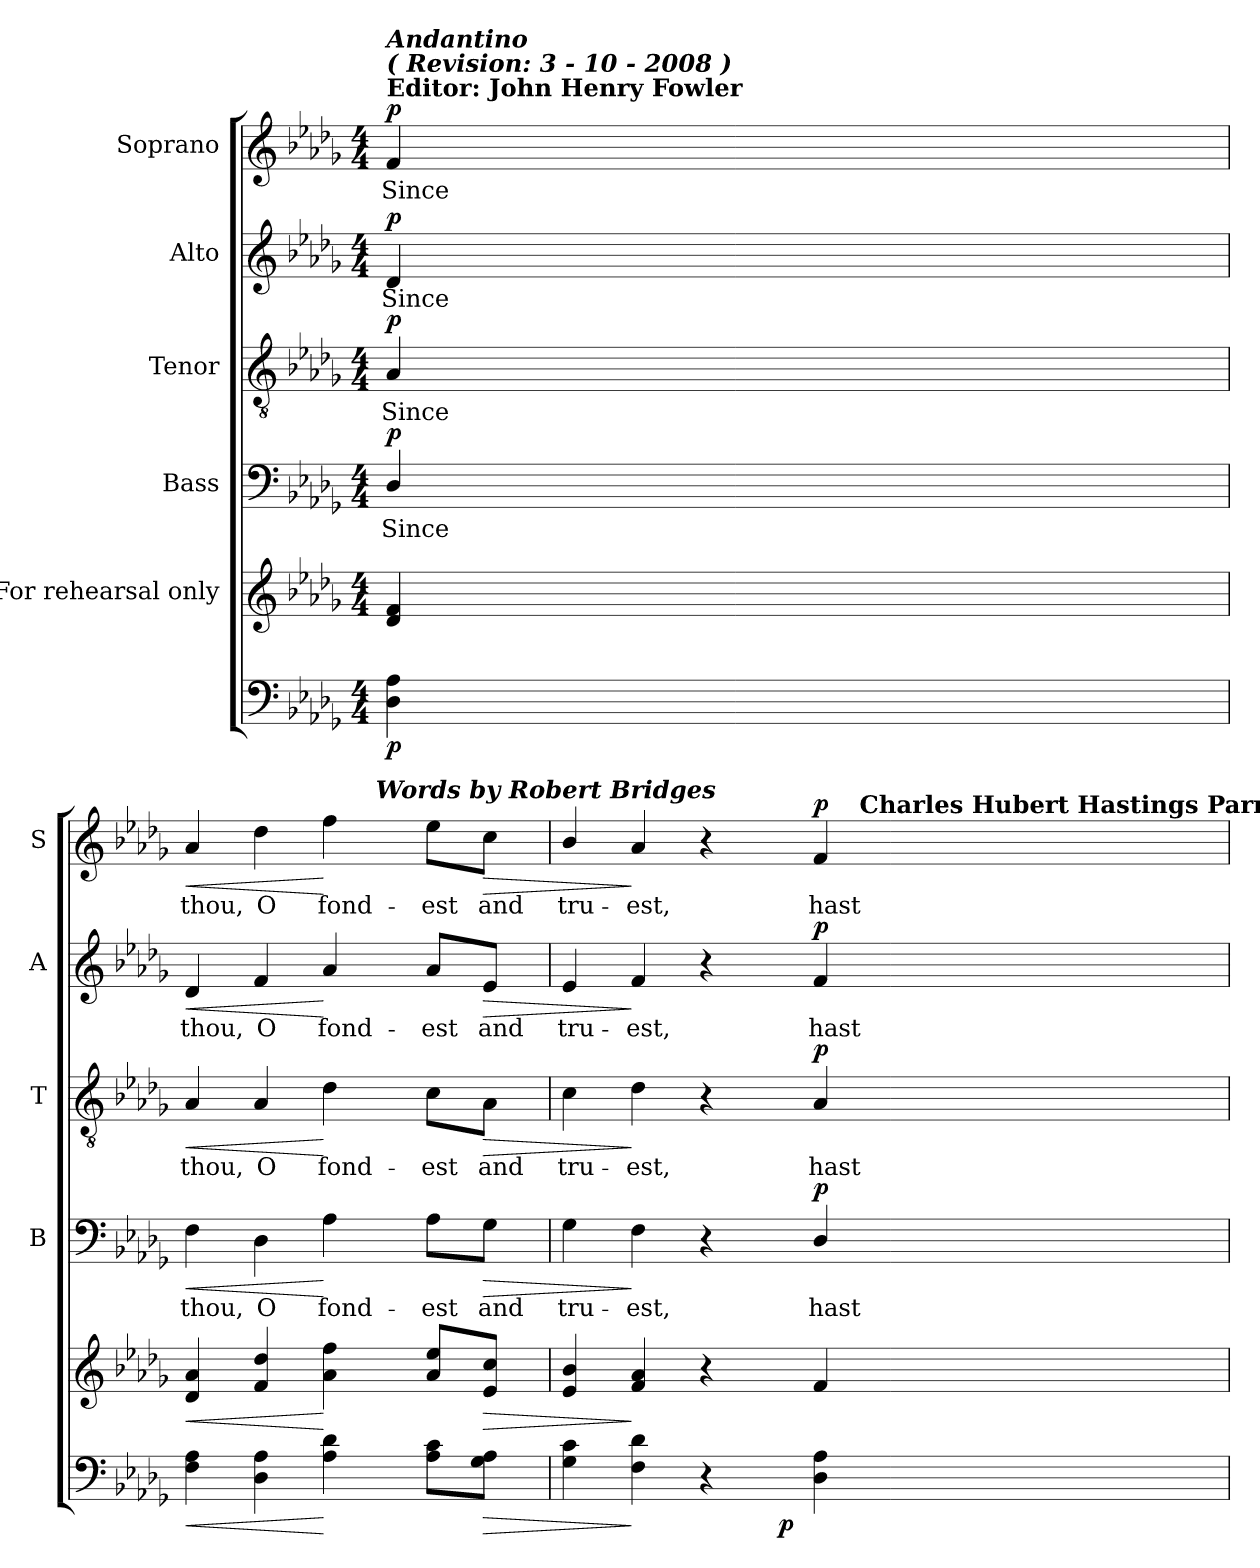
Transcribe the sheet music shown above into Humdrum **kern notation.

**kern	**dynam	**kern	**dynam	**kern	**text	**dynam	**kern	**text	**dynam	**kern	**text	**dynam	**kern	**text	**dynam
*part6	*part6	*part5	*part5	*part4	*part4	*part4	*part3	*part3	*part3	*part2	*part2	*part2	*part1	*part1	*part1
*staff6	*staff6	*staff5	*staff5	*staff4	*staff4	*staff4	*staff3	*staff3	*staff3	*staff2	*staff2	*staff2	*staff1	*staff1	*staff1
*	*	*I"For  rehearsal  only	*	*I"Bass	*	*	*I"Tenor	*	*	*I"Alto	*	*	*I"Soprano	*	*
*	*	*	*	*I'B	*	*	*I'T	*	*	*I'A	*	*	*I'S	*	*
!!LO:PB:g=z
*clefF4	*	*clefG2	*	*clefF4	*	*	*clefGv2	*	*	*clefG2	*	*	*clefG2	*	*
*	*	*	*	*	*	*	*ITrd7c12	*	*	*	*	*	*	*	*
*k[b-e-a-d-g-]	*	*k[b-e-a-d-g-]	*	*k[b-e-a-d-g-]	*	*	*k[b-e-a-d-g-]	*	*	*k[b-e-a-d-g-]	*	*	*k[b-e-a-d-g-]	*	*
*D-:	*	*D-:	*	*D-:	*	*	*D-:	*	*	*D-:	*	*	*D-:	*	*
*M4/4	*	*M4/4	*	*M4/4	*	*	*M4/4	*	*	*M4/4	*	*	*M4/4	*	*
*MM92	*	*MM92	*	*MM92	*	*	*MM92	*	*	*MM92	*	*	*MM92	*	*
=1	=1	=1	=1	=1	=1	=1	=1	=1	=1	=1	=1	=1	=1	=1	=1
!	!	!	!	!	!LO:LY:b:color=#000000	!	!	!	!	!	!	!	!	!	!
!	!	!	!	!	!	!	!	!LO:LY:b:color=#000000	!	!	!	!	!	!	!
!	!	!	!	!	!	!	!	!	!	!	!LO:LY:b:color=#000000	!	!	!	!
!	!	!	!	!	!	!	!	!	!	!	!	!	!LO:TX:a:B:t=Editor&colon; John Henry Fowler	!	!
!	!	!	!	!	!	!	!	!	!	!	!	!	!LO:TX:a:Bi:t=(  Revision&colon;   3 - 10 - 2008  )	!	!
!	!	!	!	!	!	!	!	!	!	!	!	!	!LO:TX:a:Bi:t=Andantino	!	!
!	!	!	!	!	!	!	!	!	!	!	!	!	!	!LO:LY:b:color=#000000	!
4D-i\ 4A-i	p	4d-i/ 4fi	.	4D-i/	Since	p	4AA-i/	Since	p	4d-i/	Since	p	4fi/	Since	p
=1	=1	=1	=1	=1	=1	=1	=1	=1	=1	=1	=1	=1	=1	=1	=1
!	!LO:HP:b	!	!LO:HP:b	!	!	!	!	!	!	!	!	!	!	!	!
!	!	!	!	!	!LO:LY:b:color=#000000	!LO:HP:b	!	!	!	!	!	!	!	!	!
!	!	!	!	!	!	!	!	!LO:LY:b:color=#000000	!LO:HP:b	!	!	!	!	!	!
!	!	!	!	!	!	!	!	!	!	!	!LO:LY:b:color=#000000	!LO:HP:b	!	!	!
!	!	!	!	!	!	!	!	!	!	!	!	!	!	!LO:LY:b:color=#000000	!LO:HP:b
*	*	*	*	*	*	*	*	*	*	*	*	*	*^	*	*
4Fi\ 4A-i	<	4d-i/ 4a-i	<	4Fi\	thou,	<	4AA-i/	thou,	<	4d-i/	thou,	<	4a-i/	2ryy	thou,	<
!	!	!	!	!	!LO:LY:b:color=#000000	!	!	!	!	!	!	!	!	!	!	!
!	!	!	!	!	!	!	!	!LO:LY:b:color=#000000	!	!	!	!	!	!	!	!
!	!	!	!	!	!	!	!	!	!	!	!LO:LY:b:color=#000000	!	!	!	!	!
!	!	!	!	!	!	!	!	!	!	!	!	!	!	!	!LO:LY:b:color=#000000	!
4D-i\ 4A-i	.	4fi/ 4dd-i	.	4D-i\	O	.	4AA-i/	O	.	4fi/	O	.	4dd-i\	.	O	.
!	!	!	!	!	!LO:LY:b:color=#000000	!	!	!	!	!	!	!	!	!	!	!
!	!	!	!	!	!	!	!	!LO:LY:b:color=#000000	!	!	!	!	!	!	!	!
!	!	!	!	!	!	!	!	!	!	!	!LO:LY:b:color=#000000	!	!	!	!	!
!	!	!	!	!	!	!	!	!	!	!	!	!	!	!	!LO:LY:b:color=#000000	!
4A-i\ 4d-i	[	4a-i\ 4ffi	[	4A-i\	fond-	[	4D-i\	fond-	[	4a-i/	fond-	[	4ffi\	16ryy	fond-	[
.	.	.	.	.	.	.	.	.	.	.	.	.	.	32ryy	.	.
.	.	.	.	.	.	.	.	.	.	.	.	.	.	512.ryy	.	.
!	!	!	!	!	!	!	!	!	!	!	!	!	!	!LO:TX:a:Bi:t=Words by Robert Bridges	!	!
.	.	.	.	.	.	.	.	.	.	.	.	.	.	4ryy	.	.
!	!	!	!	!	!LO:LY:b:color=#000000	!	!	!	!	!	!	!	!	!	!	!
!	!	!	!	!	!	!	!	!LO:LY:b:color=#000000	!	!	!	!	!	!	!	!
!	!	!	!	!	!	!	!	!	!	!	!LO:LY:b:color=#000000	!	!	!	!	!
!	!	!	!	!	!	!	!	!	!	!	!	!	!	!	!LO:LY:b:color=#000000	!
8A-i\ 8ciL	.	8a-i/ 8ee-iL	.	8A-i\L	-est	.	8Ci\L	-est	.	8a-i/L	-est	.	8ee-i\L	.	-est	.
.	.	.	.	.	.	.	.	.	.	.	.	.	.	8ryy	.	.
!	!LO:HP:b	!	!LO:HP:b	!	!	!	!	!	!	!	!	!	!	!	!	!
!	!	!	!	!	!LO:LY:b:color=#000000	!LO:HP:b	!	!	!	!	!	!	!	!	!	!
!	!	!	!	!	!	!	!	!LO:LY:b:color=#000000	!LO:HP:b	!	!	!	!	!	!	!
!	!	!	!	!	!	!	!	!	!	!	!LO:LY:b:color=#000000	!LO:HP:b	!	!	!	!
!	!	!	!	!	!	!	!	!	!	!	!	!	!	!	!LO:LY:b:color=#000000	!LO:HP:b
8G-i\ 8A-iJ	>	8e-i/ 8cciJ	>	8G-i\J	and	>	8AA-i\J	and	>	8e-i/J	and	>	8cci\J	.	and	>
.	.	.	.	.	.	.	.	.	.	.	.	.	.	64ryy	.	.
.	.	.	.	.	.	.	.	.	.	.	.	.	.	128ryy	.	.
.	.	.	.	.	.	.	.	.	.	.	.	.	.	256ryy	.	.
.	.	.	.	.	.	.	.	.	.	.	.	.	.	1024ryy	.	.
=2	=2	=2	=2	=2	=2	=2	=2	=2	=2	=2	=2	=2	=2	=2	=2	=2
!	!	!	!	!	!LO:LY:b:color=#000000	!	!	!	!	!	!	!	!	!	!	!
!	!	!	!	!	!	!	!	!LO:LY:b:color=#000000	!	!	!	!	!	!	!	!
!	!	!	!	!	!	!	!	!	!	!	!LO:LY:b:color=#000000	!	!	!	!	!
!	!	!	!	!	!	!	!	!	!	!	!	!	!	!	!LO:LY:b:color=#000000	!
*^	*	*	*	*	*	*	*	*	*	*	*	*	*	*	*	*
4G-i\ 4ci	2ryy	.	4e-i/ 4b-i	.	4G-i\	tru-	.	4Ci\	tru-	.	4e-i/	tru-	.	4b-i/	2ryy	tru-	.
!	!	!	!	!	!	!LO:LY:b:color=#000000	!	!	!	!	!	!	!	!	!	!	!
!	!	!	!	!	!	!	!	!	!LO:LY:b:color=#000000	!	!	!	!	!	!	!	!
!	!	!	!	!	!	!	!	!	!	!	!	!LO:LY:b:color=#000000	!	!	!	!	!
!	!	!	!	!	!	!	!	!	!	!	!	!	!	!	!	!LO:LY:b:color=#000000	!
4Fi\ 4d-i	.	]	4fi/ 4a-i	]	4Fi\	-est,	]	4D-i\	-est,	]	4fi/	-est,	]	4a-i/	.	-est,	]
4r	8ryy	.	4r	.	4r	.	.	4r	.	.	4r	.	.	4r	4ryy	.	.
.	32ryy	.	.	.	.	.	.	.	.	.	.	.	.	.	.	.	.
.	128ryy	.	.	.	.	.	.	.	.	.	.	.	.	.	.	.	.
.	256ryy	.	.	.	.	.	.	.	.	.	.	.	.	.	.	.	.
.	1024ryy	.	.	.	.	.	.	.	.	.	.	.	.	.	.	.	.
.	4ryy	p	.	.	.	.	.	.	.	.	.	.	.	.	.	.	.
!	!	!	!	!	!	!LO:LY:b:color=#000000	!	!	!	!	!	!	!	!	!	!	!
!	!	!	!	!	!	!	!	!	!LO:LY:b:color=#000000	!	!	!	!	!	!	!	!
!	!	!	!	!	!	!	!	!	!	!	!	!LO:LY:b:color=#000000	!	!	!	!	!
!	!	!	!	!	!	!	!	!	!	!	!	!	!	!	!	!LO:LY:b:color=#000000	!
4D-i\ 4A-i	.	.	4fi/	.	4D-i/	hast	p	4AA-i/	hast	p	4fi/	hast	p	4fi/	16ryy	hast	p
.	.	.	.	.	.	.	.	.	.	.	.	.	.	.	64.ryy	.	.
!	!	!	!	!	!	!	!	!	!	!	!	!	!	!	!LO:TX:a:B:t=Charles Hubert Hastings Parry	!	!
.	.	.	.	.	.	.	.	.	.	.	.	.	.	.	8ryy	.	.
.	16ryy	.	.	.	.	.	.	.	.	.	.	.	.	.	.	.	.
.	.	.	.	.	.	.	.	.	.	.	.	.	.	.	32ryy	.	.
.	64ryy	.	.	.	.	.	.	.	.	.	.	.	.	.	.	.	.
.	.	.	.	.	.	.	.	.	.	.	.	.	.	.	128ryy	.	.
.	512.ryy	.	.	.	.	.	.	.	.	.	.	.	.	.	.	.	.
*v	*v	*	*	*	*	*	*	*	*	*	*	*	*	*v	*v	*	*
=	=	=	=	=	=	=	=	=	=	=	=	=	=	=	=
*-	*-	*-	*-	*-	*-	*-	*-	*-	*-	*-	*-	*-	*-	*-	*-
